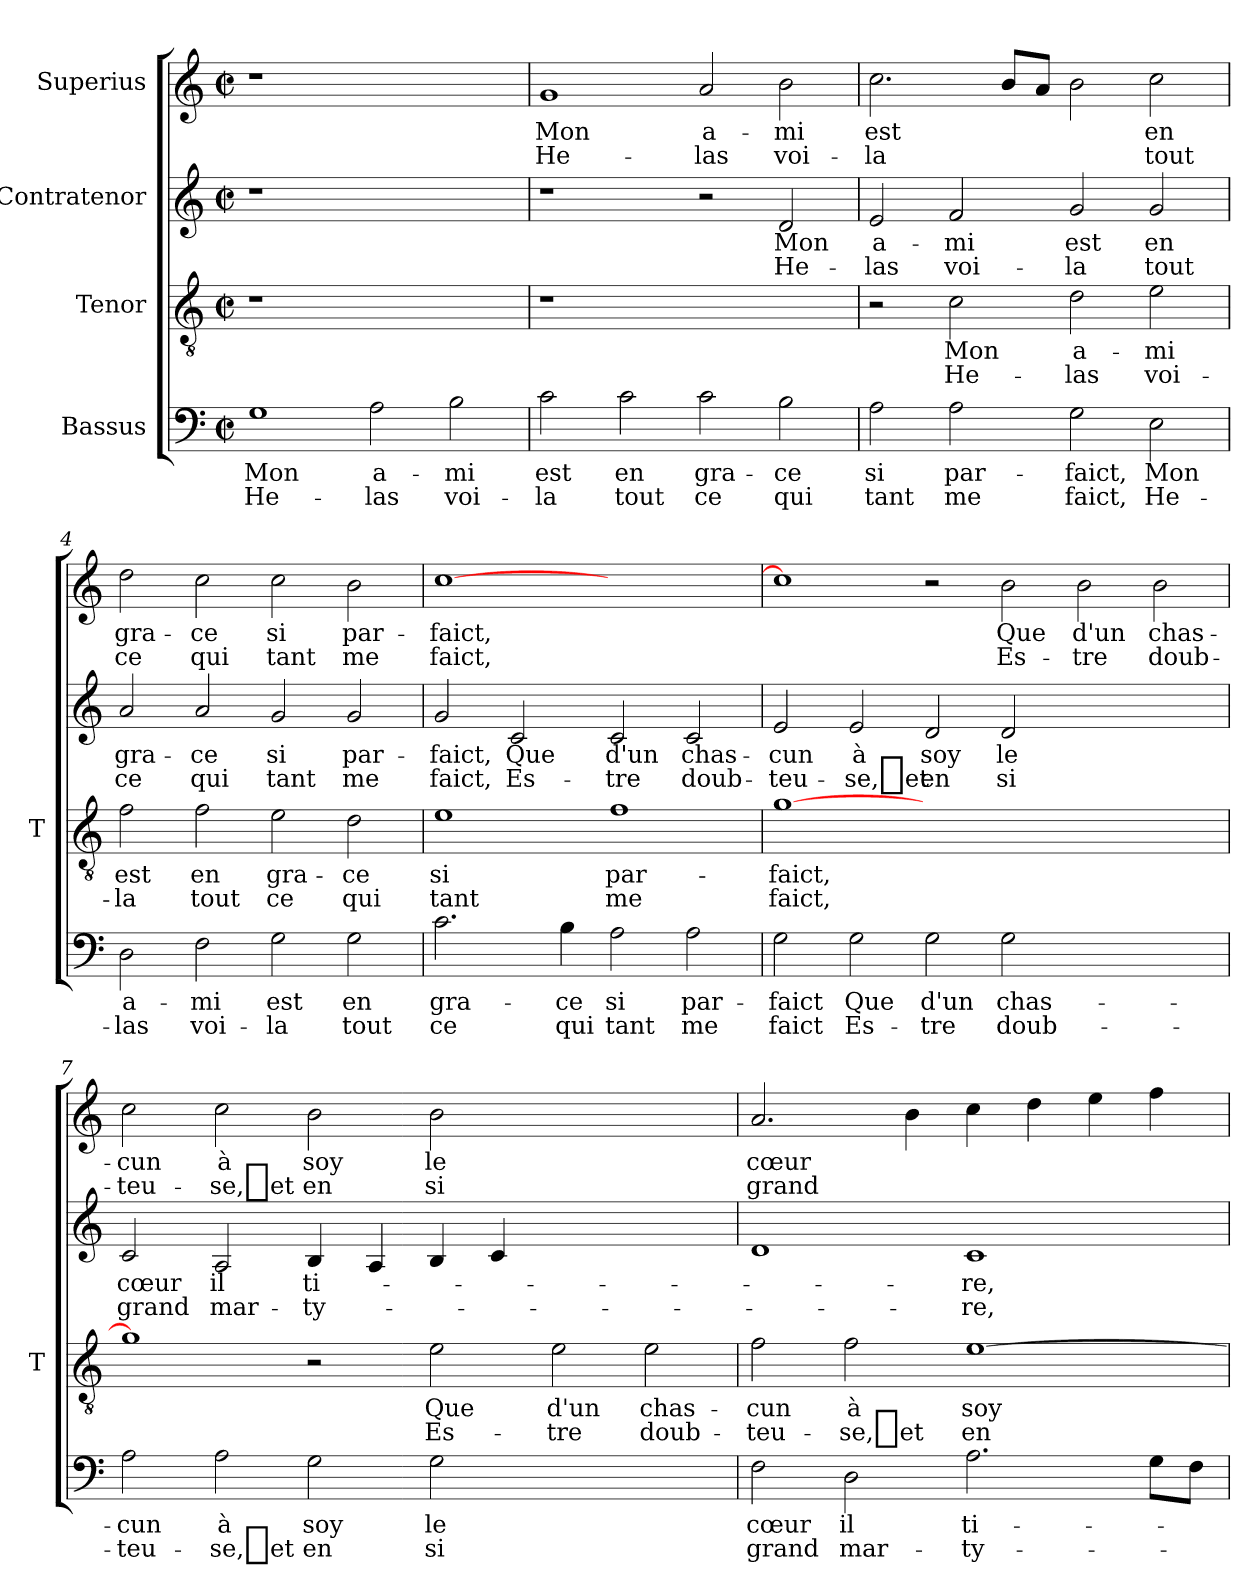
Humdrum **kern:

**kern	**text	**text	**kern	**text	**text	**kern	**text	**text	**kern	**text	**text
*part4	*part4	*part4	*part3	*part3	*part3	*part2	*part2	*part2	*part1	*part1	*part1
*staff4	*staff4	*staff4	*staff3	*staff3	*staff3	*staff2	*staff2	*staff2	*staff1	*staff1	*staff1
*I"Bassus	*	*	*I"Tenor	*	*	*I"Contratenor	*	*	*I"Superius	*	*
*	*	*	*I'T	*	*	*	*	*	*	*	*
*clefF4	*	*	*clefGv2	*	*	*clefG2	*	*	*clefG2	*	*
*k[]	*	*	*k[]	*	*	*k[]	*	*	*k[]	*	*
*C:	*	*	*C:	*	*	*C:	*	*	*C:	*	*
*M2/2	*	*	*M2/2	*	*	*M2/2	*	*	*M2/2	*	*
*met(c|)	*	*	*met(c|)	*	*	*met(c|)	*	*	*met(c|)	*	*
=1	=1	=1	=1	=1	=1	=1	=1	=1	=1	=1	=1
1G	-Mon	He-	1r	.	.	1r	.	.	1r	.	.
2A	a-	-las	1ryy	.	.	1ryy	.	.	1ryy	.	.
2B	-mi	voi-	.	.	.	.	.	.	.	.	.
=2	=2	=2	=2	=2	=2	=2	=2	=2	=2	=2	=2
2c	-est	-la	1r	.	.	1r	.	.	1g	-Mon	He-
2c	-en	-tout	.	.	.	.	.	.	.	.	.
2c	gra-	-ce	1ryy	.	.	2r	.	.	2a	a-	-las
2B	-ce	-qui	.	.	.	2d	-Mon	He-	2b	-mi	voi-
!!LO:PB:g=z
=3	=3	=3	=3	=3	=3	=3	=3	=3	=3	=3	=3
2A	-si	-tant	2r	.	.	2e	a-	-las	2.cc	-est	-la
2A	par-	-me	2c	-Mon	He-	2f	-mi	voi-	.	.	.
.	.	.	.	.	.	.	.	.	8bL	.	.
.	.	.	.	.	.	.	.	.	8aJ	.	.
2G	-faict,	-faict,	2d	a-	-las	2g	-est	-la	2b	.	.
2E	-Mon	He-	2e	-mi	voi-	2g	-en	-tout	2cc	-en	-tout
=4	=4	=4	=4	=4	=4	=4	=4	=4	=4	=4	=4
2D	a-	-las	2f	-est	-la	2a	gra-	-ce	2dd	gra-	-ce
2F	-mi	voi-	2f	-en	-tout	2a	-ce	-qui	2cc	-ce	-qui
2G	-est	-la	2e	gra-	-ce	2g	-si	-tant	2cc	-si	-tant
2G	-en	-tout	2d	-ce	-qui	2g	par-	-me	2b	par-	-me
=5	=5	=5	=5	=5	=5	=5	=5	=5	=5	=5	=5
2.c	gra-	-ce	1e	-si	-tant	2g	-faict,	-faict,	[1cc	-faict,	-faict,
.	.	.	.	.	.	2c	-Que	Es-	.	.	.
4B	-ce	-qui	.	.	.	.	.	.	.	.	.
2A	-si	-tant	1f	par-	-me	2c	-d'un	-tre	1ryy	.	.
2A	par-	-me	.	.	.	2c	chas-	doub-	.	.	.
=6	=6	=6	=6	=6	=6	=6	=6	=6	=6	=6	=6
2G	-faict	-faict	[1g	-faict,	-faict,	2e	-cun	teu-	1cc]	.	.
2G	-Que	Es-	.	.	.	2e	-à	-se,_et	.	.	.
2G	-d'un	-tre	0ryy	.	.	2d	-soy	-en	2r	.	.
2G	chas-	doub-	.	.	.	2d	-le	-si	2b	-Que	Es-
1ryy	.	.	.	.	.	1ryy	.	.	2b	-d'un	-tre
.	.	.	.	.	.	.	.	.	2b	chas-	doub-
=7	=7	=7	=7	=7	=7	=7	=7	=7	=7	=7	=7
2A	-cun	teu-	1g]	.	.	2c	-cœur	-grand	2cc	-cun	teu-
2A	-à	-se,_et	.	.	.	2A	-il	mar-	2cc	-à	-se,_et
2G	-soy	-en	2r	.	.	4B	ti-	ty-	2b	-soy	-en
.	.	.	.	.	.	4A	.	.	.	.	.
2G	-le	-si	2e	-Que	Es-	4B	.	.	2b	-le	-si
.	.	.	.	.	.	4c	.	.	.	.	.
1ryy	.	.	2e	-d'un	-tre	1ryy	.	.	1ryy	.	.
.	.	.	2e	chas-	doub-	.	.	.	.	.	.
=8	=8	=8	=8	=8	=8	=8	=8	=8	=8	=8	=8
2F	-cœur	-grand	2f	-cun	teu-	1d	.	.	2.a	-cœur	-grand
2D	-il	mar-	2f	-à	-se,_et	.	.	.	.	.	.
.	.	.	.	.	.	.	.	.	4b	.	.
2.A	ti-	ty-	[1e	-soy	-en	1c	-re,	-re,	4cc	.	.
.	.	.	.	.	.	.	.	.	4dd	.	.
.	.	.	.	.	.	.	.	.	4ee	.	.
8GL	.	.	.	.	.	.	.	.	4ff	.	.
8FJ	.	.	.	.	.	.	.	.	.	.	.
=	=	=	=	=	=	=	=	=	=	=	=
*-	*-	*-	*-	*-	*-	*-	*-	*-	*-	*-	*-
